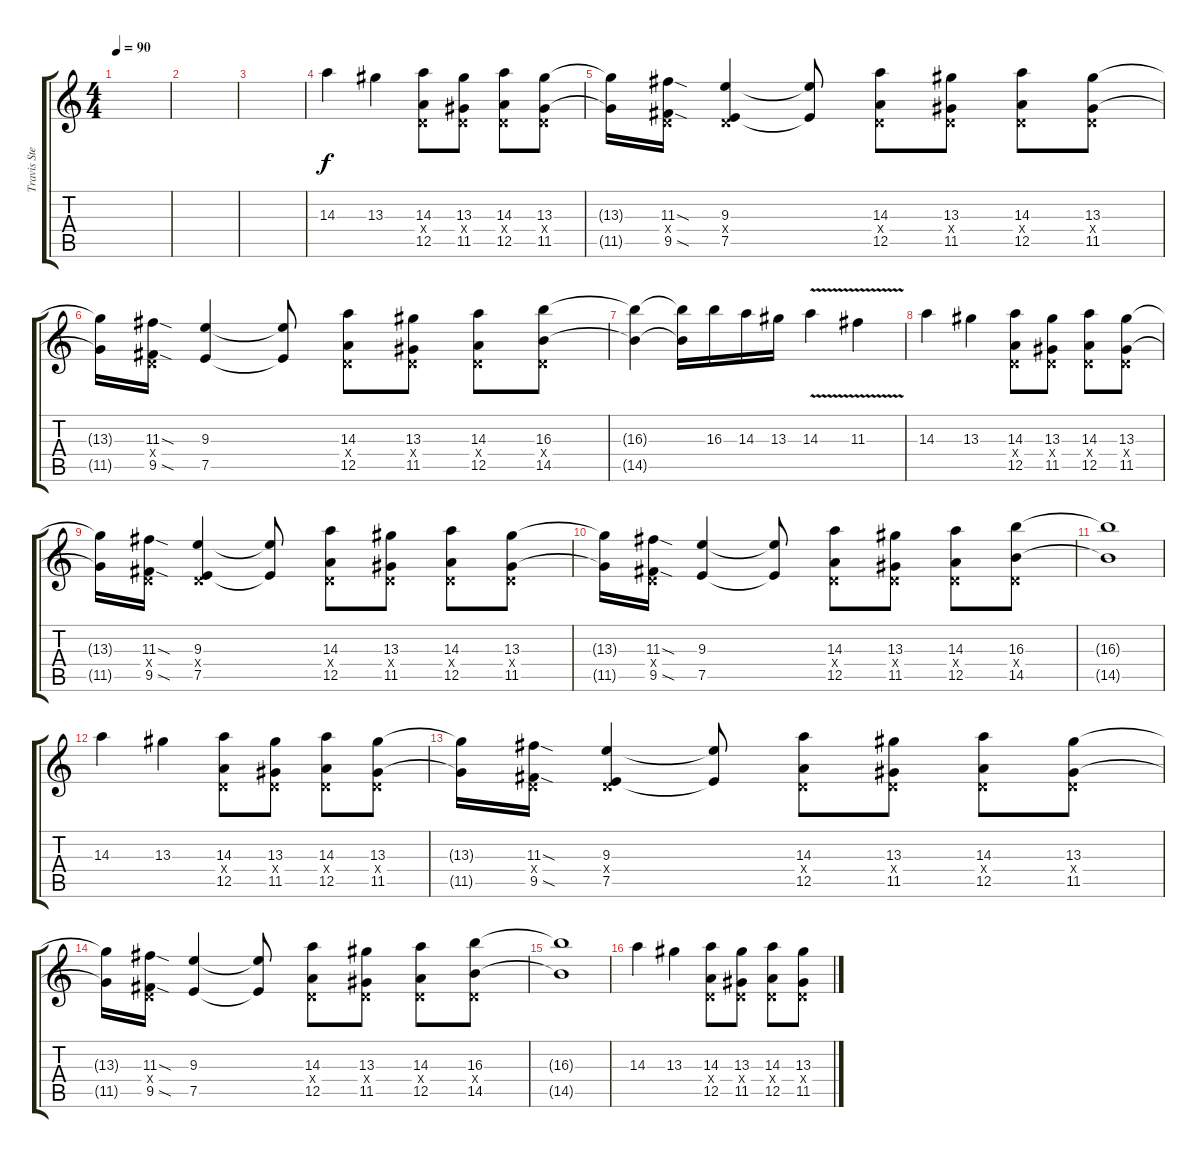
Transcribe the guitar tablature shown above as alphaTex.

\track ("Travis Stever" "Travis Ste") {instrument distortionguitar}
\staff {score tabs}
\tuning (E4 B3 G3 D3 A2 E2) {hide}
\ts (4 4)
\tempo 90
\clef g2
\ks c
|
|
|
14.3.4 13.3.4 (14.3 0.4{x} 12.5).8 (13.3 0.4{x} 11.5).8 (14.3 0.4{x} 12.5).8 (13.3 0.4{x} 11.5).8 |
(13.3{t} 11.5{t}).16 (11.3{sod} 0.4{x} 9.5{sod}).16 (9.3 0.4{x} 7.5).4 (9.3{t} 7.5{t}).8 (14.3 0.4{x} 12.5).8 (13.3 0.4{x} 11.5).8 (14.3 0.4{x} 12.5).8 (13.3 0.4{x} 11.5).8 |
(13.3{t} 11.5{t}).16 (11.3{sod} 0.4{x} 9.5{sod}).16 (9.3 7.5).4 (9.3{t} 7.5{t}).8 (14.3 0.4{x} 12.5).8 (13.3 0.4{x} 11.5).8 (14.3 0.4{x} 12.5).8 (16.3 0.4{x} 14.5).8 |
(16.3{t} 14.5{t}).4 (16.3{t} 14.5{t}).16 16.3.16 14.3.16 13.3.16 14.3{v}.4 11.3{v}.4 |
14.3.4 13.3.4 (14.3 0.4{x} 12.5).8 (13.3 0.4{x} 11.5).8 (14.3 0.4{x} 12.5).8 (13.3 0.4{x} 11.5).8 |
(13.3{t} 11.5{t}).16 (11.3{sod} 0.4{x} 9.5{sod}).16 (9.3 0.4{x} 7.5).4 (9.3{t} 7.5{t}).8 (14.3 0.4{x} 12.5).8 (13.3 0.4{x} 11.5).8 (14.3 0.4{x} 12.5).8 (13.3 0.4{x} 11.5).8 |
(13.3{t} 11.5{t}).16 (11.3{sod} 0.4{x} 9.5{sod}).16 (9.3 7.5).4 (9.3{t} 7.5{t}).8 (14.3 0.4{x} 12.5).8 (13.3 0.4{x} 11.5).8 (14.3 0.4{x} 12.5).8 (16.3 0.4{x} 14.5).8 |
(16.3{t} 14.5{t}).1 |
14.3.4 13.3.4 (14.3 0.4{x} 12.5).8 (13.3 0.4{x} 11.5).8 (14.3 0.4{x} 12.5).8 (13.3 0.4{x} 11.5).8 |
(13.3{t} 11.5{t}).16 (11.3{sod} 0.4{x} 9.5{sod}).16 (9.3 0.4{x} 7.5).4 (9.3{t} 7.5{t}).8 (14.3 0.4{x} 12.5).8 (13.3 0.4{x} 11.5).8 (14.3 0.4{x} 12.5).8 (13.3 0.4{x} 11.5).8 |
(13.3{t} 11.5{t}).16 (11.3{sod} 0.4{x} 9.5{sod}).16 (9.3 7.5).4 (9.3{t} 7.5{t}).8 (14.3 0.4{x} 12.5).8 (13.3 0.4{x} 11.5).8 (14.3 0.4{x} 12.5).8 (16.3 0.4{x} 14.5).8 |
(16.3{t} 14.5{t}).1 |
14.3.4 13.3.4 (14.3 0.4{x} 12.5).8 (13.3 0.4{x} 11.5).8 (14.3 0.4{x} 12.5).8 (13.3 0.4{x} 11.5).8
